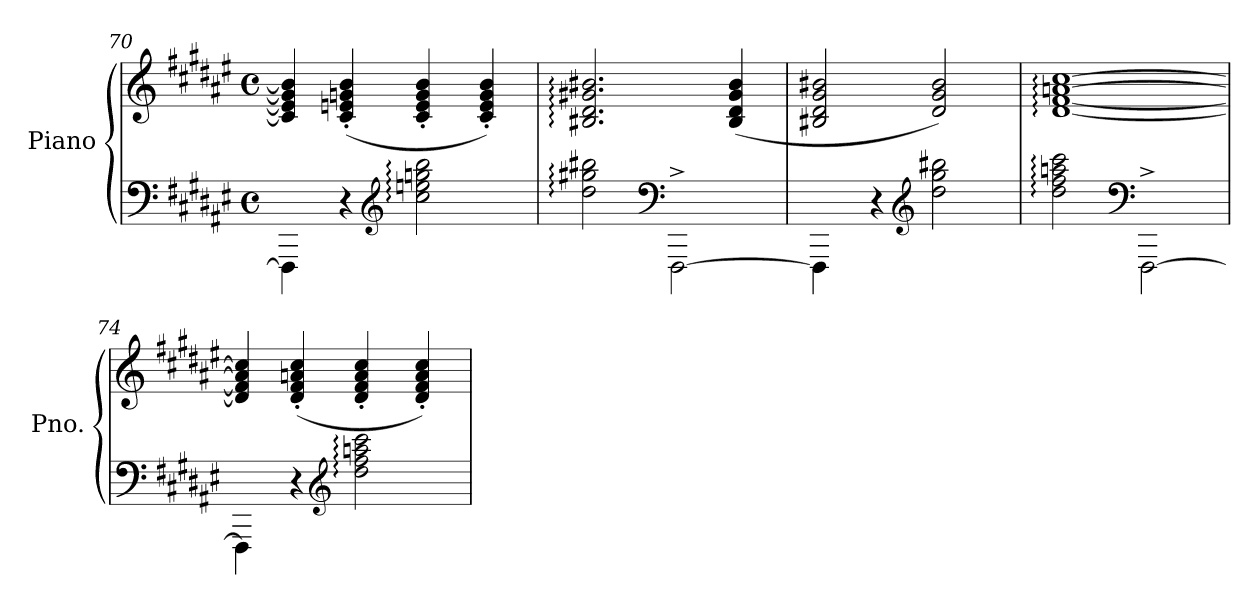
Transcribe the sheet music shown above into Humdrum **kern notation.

**kern	**kern
*part1	*part1
*staff2	*staff1
*I"Piano	*
*I'Pno.	*
*clefF4	*clefG2
*k[f#c#g#d#a#e#]	*k[f#c#g#d#a#e#]
*M4/4	*M4/4
*met(c)	*met(c)
=70	=70
4FFF#\]	4c#/] 4e/] 4g/] 4b/]
4r	(4c#/' 4en/' 4gn/' 4b/'
*clefG2	*
*	*MM120
2cc#\: 2een\: 2ggn\: 2bb\:	4c#/' 4e/' 4g/' 4b/'
*	*MM100
.	4c#/' 4e/' 4g/' 4b/')
=71	=71
*	*MM100
2dd#\: 2gg#X\: 2bb#X\:	2.B#X/: 2.d#/: 2.g#X/: 2.b#X/:
*clefF4	*
[2FFF#^\	.
*	*MM120
.	(>4B#/ 4d#/ 4g#/ 4b#/
=72	=72
4FFF#\]	2B#X/ 2d#/ 2g#/ 2b#X/
4r	.
*clefG2	*
*	*MM90
2dd#\ 2gg#\ 2bb#X\	2d#/ 2g#/ 2b#/)
=73	=73
*	*MM80
2dd#\: 2ff#\: 2aan\: 2ccc#\:	[1d#: [1f#: [1an: [1cc#:
*clefF4	*
[2FFF#^\	.
=74	=74
4FFF#\]	4d#/] 4f#/] 4a/] 4cc#/]
*	*MM120
4r	(4d#/' 4f#/' 4an/' 4cc#/'
*clefG2	*
*	*MM100
2dd#\: 2ff#\: 2aan\: 2ccc#\:	4d#/' 4f#/' 4a/' 4cc#/'
*	*MM80
.	4d#/' 4f#/' 4a/' 4cc#/')
=	=
*-	*-
